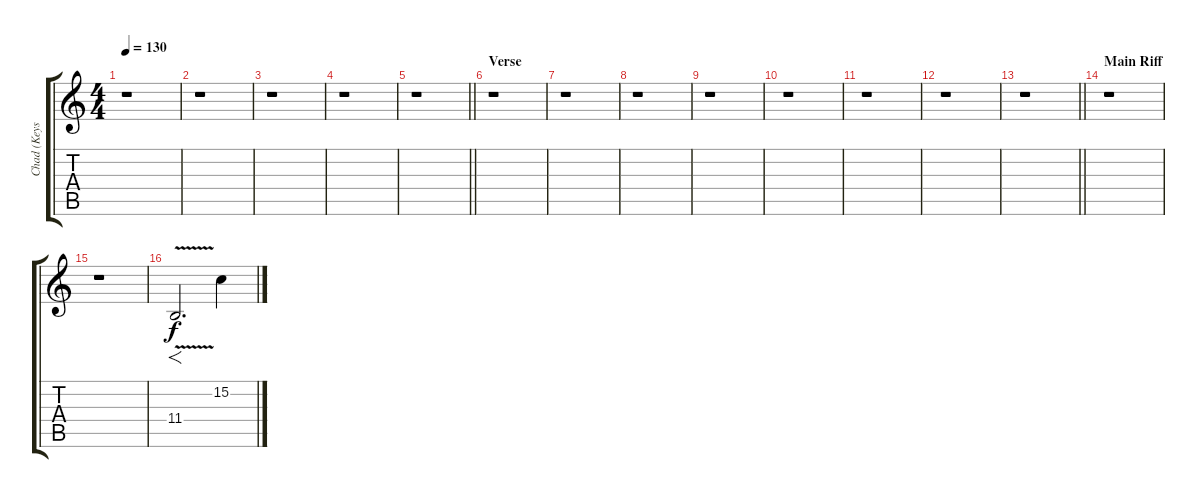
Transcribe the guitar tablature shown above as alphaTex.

\track ("Chad (Keys)" "Chad (Keys") {instrument whistle}
\staff {score tabs}
\tuning (D4 A3 F3 C3 G2 D2) {hide}
\ts (4 4)
\tempo 130
\clef g2
\ks c
r.1{dy f} |
r.1 |
r.1 |
r.1 |
\barLineRight lightlight
r.1 |
\section ("" "Verse")
r.1 |
r.1 |
r.1 |
r.1 |
r.1 |
r.1 |
r.1 |
\barLineRight lightlight
r.1 |
\section ("" "Main Riff")
r.1 |
r.1 |
11.4{v}.2{f d} 15.2.4
